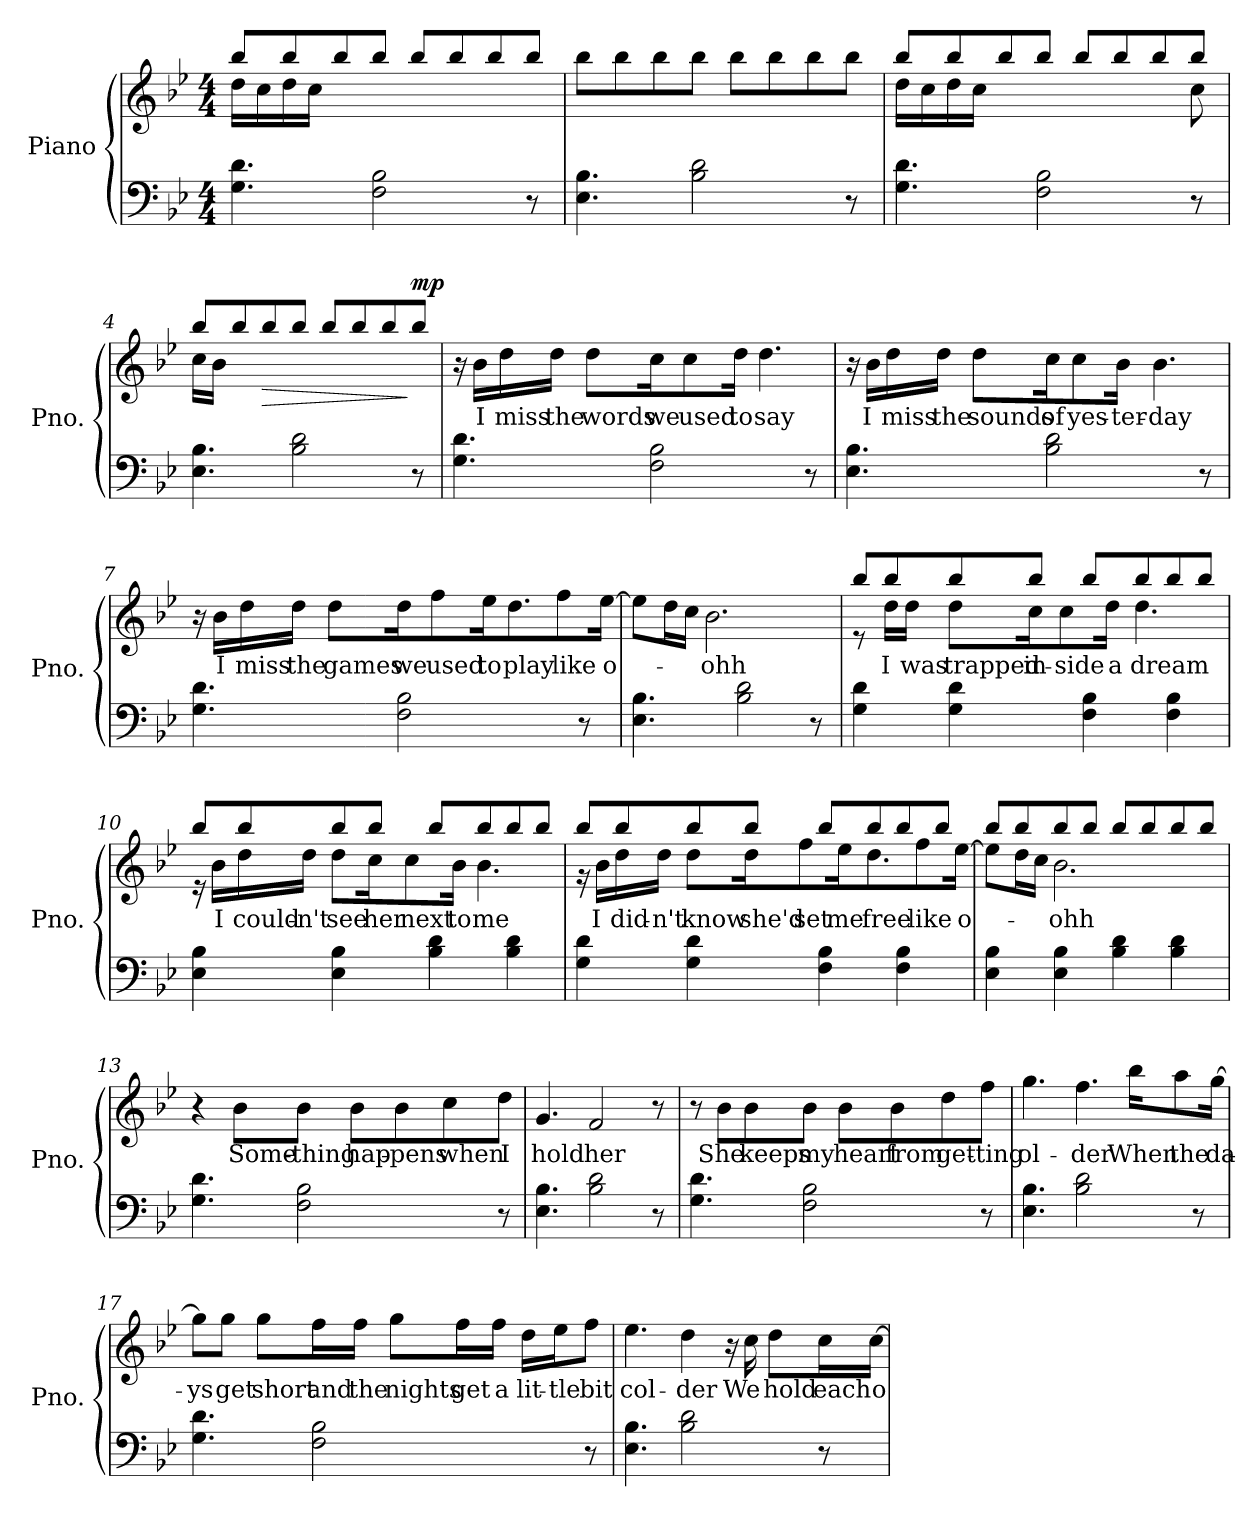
**kern	**kern	**text	**dynam
*part1	*part1	*part1	*part1
*staff2	*staff1	*staff1	*staff1/2
*I"Piano	*	*	*
*I'Pno.	*	*	*
*clefF4	*clefG2	*	*
*k[b-e-]	*k[b-e-]	*	*
*M4/4	*M4/4	*	*
*MM79	*MM79	*	*
=1	=1	=1	=1
*	*^	*	*
4.G\ 4.d\	8bb-/L	16dd\LL	.	.
.	.	16cc\	.	.
.	8bb-/	16dd\	.	.
.	.	16cc\JJ	.	.
.	8bb-/	2.ryy	.	.
2F\ 2B-\	8bb-/J	.	.	.
.	8bb-/L	.	.	.
.	8bb-/	.	.	.
.	8bb-/	.	.	.
8r	8bb-/J	.	.	.
*	*v	*v	*	*
=2	=2	=2	=2
4.E-\ 4.B-\	8bb-\L	.	.
.	8bb-\	.	.
.	8bb-\	.	.
2B-\ 2d\	8bb-\J	.	.
.	8bb-\L	.	.
.	8bb-\	.	.
.	8bb-\	.	.
8r	8bb-\J	.	.
=3	=3	=3	=3
*	*^	*	*
4.G\ 4.d\	8bb-/L	16dd\LL	.	.
.	.	16cc\	.	.
.	8bb-/	16dd\	.	.
.	.	16cc\JJ	.	.
.	8bb-/	8ryy	.	.
*	*v	*v	*	*
2F\ 2B-\	8bb-/J	.	.
.	8bb-/L	.	.
.	8bb-/	.	.
.	8bb-/	.	.
*	*^	*	*
8r	8bb-/J	8cc\	.	.
!!LO:LB:g=z	!!
=4	=4	=4	=4	=4
4.E-\ 4.B-\	8bb-/L	16cc\LL	.	.
.	.	16b-\JJ	.	.
.	8bb-/	2..ryy	.	.
!	!	!	!	!LO:HP:b
.	8bb-/	.	.	>
2B-\ 2d\	8bb-/J	.	.	.
.	8bb-/L	.	.	.
.	8bb-/	.	.	.
.	8bb-/	.	.	.
!	!	!	!	!LO:DY:n=1:b
8r	8bb-/J	.	.	] mp
*	*v	*v	*	*
=5	=5	=5	=5
4.G\ 4.d\	16r	.	.
.	16b-\LL	I	.
.	16dd\	miss	.
.	16dd\JJ	the	.
.	8dd\L	words	.
2F\ 2B-\	16cc\K	we	.
.	8cc\	used	.
.	16dd\Jk	to	.
.	4.dd\	say	.
8r	.	.	.
=6	=6	=6	=6
4.E-\ 4.B-\	16r	.	.
.	16b-\LL	I	.
.	16dd\	miss	.
.	16dd\JJ	the	.
.	8dd\L	sounds	.
2B-\ 2d\	16cc\K	of	.
.	8cc\	yes-	.
.	16b-\Jk	-ter-	.
.	4.b-\	-day	.
8r	.	.	.
!!LO:LB:g=z
=7	=7	=7	=7
4.G\ 4.d\	16r	.	.
.	16b-\LL	I	.
.	16dd\	miss	.
.	16dd\JJ	the	.
.	8dd\L	games	.
2F\ 2B-\	16dd\K	we	.
.	8ff\	used	.
.	16ee-\K	to	.
.	8.dd\	play	.
.	8ff\	like	.
8r	.	.	.
.	[16ee-\Jk	o-	.
=8	=8	=8	=8
4.E-\ 4.B-\	8ee-\L]	.	.
.	16dd\L	.	.
.	16cc\JJ	.	.
.	2.b-\	-ohh	.
2B-\ 2d\	.	.	.
8r	.	.	.
=9	=9	=9	=9
*	*^	*	*
4G\ 4d\	8re	8bb-/L	.	.
.	16dd\LL	8bb-/	I	.
.	16dd\JJ	.	was	.
4G\ 4d\	8dd\L	8bb-/	trapped	.
.	16cc\K	8bb-/J	in-	.
.	8cc\	.	-side	.
4F\ 4B-\	.	8bb-/L	.	.
.	16dd\Jk	.	a	.
.	4.dd\	8bb-/	dream	.
4F\ 4B-\	.	8bb-/	.	.
.	.	8bb-/J	.	.
!!LO:LB:g=z	!!
=10	=10	=10	=10	=10
4E-\ 4B-\	16re	8bb-/L	.	.
.	16b-\LL	.	I	.
.	16dd\	8bb-/	could-	.
.	16dd\JJ	.	-n't	.
4E-\ 4B-\	8dd\L	8bb-/	see	.
.	16cc\K	8bb-/J	her	.
.	8cc\	.	next	.
4B-\ 4d\	.	8bb-/L	.	.
.	16b-\Jk	.	to	.
.	4.b-\	8bb-/	me	.
4B-\ 4d\	.	8bb-/	.	.
.	.	8bb-/J	.	.
=11	=11	=11	=11	=11
4G\ 4d\	16rg	8bb-/L	.	.
.	16b-\LL	.	I	.
.	16dd\	8bb-/	did-	.
.	16dd\JJ	.	-n't	.
4G\ 4d\	8dd\L	8bb-/	know	.
.	16dd\K	8bb-/J	she'd	.
.	8ff\	.	set	.
4F\ 4B-\	.	8bb-/L	.	.
.	16ee-\K	.	me	.
.	8.dd\	8bb-/	free	.
4F\ 4B-\	.	8bb-/	.	.
.	8ff\	.	like	.
.	.	8bb-/J	.	.
.	[16ee-\Jk	.	o-	.
!!LO:LB:g=z	!!
=12	=12	=12	=12	=12
4E-\ 4B-\	8ee-\L]	8bb-/L	.	.
.	16dd\L	8bb-/	.	.
.	16cc\JJ	.	.	.
4E-\ 4B-\	2.b-\	8bb-/	-ohh	.
.	.	8bb-/J	.	.
4B-\ 4d\	.	8bb-/L	.	.
.	.	8bb-/	.	.
4B-\ 4d\	.	8bb-/	.	.
.	.	8bb-/J	.	.
*	*v	*v	*	*
=13	=13	=13	=13
4.G\ 4.d\	4r	.	.
.	8b-\L	Some-	.
2F\ 2B-\	8b-\J	-thing	.
.	8b-\L	hap-	.
.	8b-\	-pens	.
.	8cc\	when	.
8r	8dd\J	I	.
=14	=14	=14	=14
4.E-\ 4.B-\	4.g/	hold	.
2B-\ 2d\	2f/	her	.
8r	8r	.	.
!!LO:PB:g=z
=15	=15	=15	=15
4.G\ 4.d\	8r	.	.
.	8b-\L	She	.
.	8b-\	keeps	.
2F\ 2B-\	8b-\J	my	.
.	8b-\L	heart	.
.	8b-\	from	.
.	8dd\	get-	.
8r	8ff\J	-ting	.
=16	=16	=16	=16
4.E-\ 4.B-\	4.gg\	ol-	.
2B-\ 2d\	4.ff\	-der	.
.	16bb-\KL	When	.
.	8aa\	the	.
8r	.	.	.
.	[16gg\Jk	da-	.
!!LO:LB:g=z
=17	=17	=17	=17
4.G\ 4.d\	8gg\L]	-ys	.
.	8gg\J	get	.
.	8gg\L	short	.
2F\ 2B-\	16ff\L	and	.
.	16ff\JJ	the	.
.	8gg\L	nights	.
.	16ff\L	get	.
.	16ff\JJ	a	.
.	16dd\LL	lit-	.
.	16ee-\J	-tle	.
8r	8ff\J	bit	.
=18	=18	=18	=18
4.E-\ 4.B-\	4.ee-\	col-	.
2B-\ 2d\	4dd\	-der	.
.	16r	.	.
.	16cc\	We	.
.	8dd\L	hold	.
8r	16cc\L	each	.
.	[16cc\JJ	o-	.
=	=	=	=
*-	*-	*-	*-
